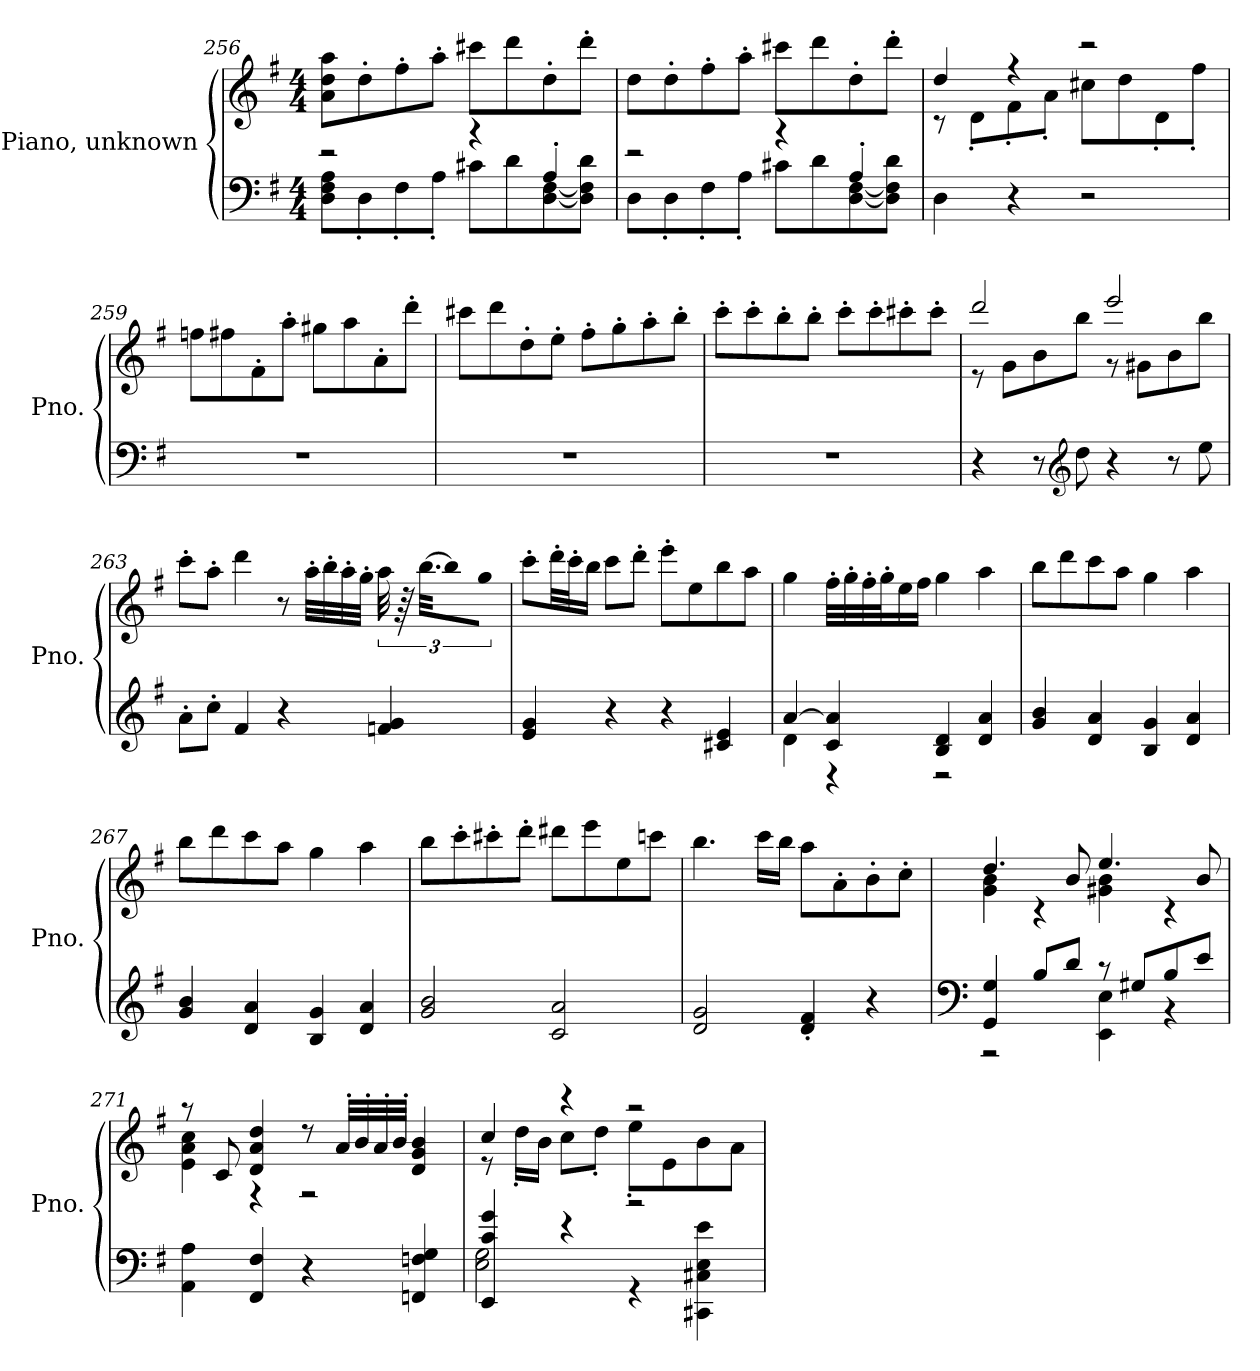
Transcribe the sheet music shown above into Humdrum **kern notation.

**kern	**kern
*part1	*part1
*staff2	*staff1
*I"Piano, unknown	*
*I'Pno.	*
*clefF4	*clefG2
*k[f#]	*k[f#]
*M4/4	*M4/4
=256	=256
*^	*
2r	8D\ 8F#\ 8A\L	8a\ 8dd\ 8aa\L
.	8D'\	8dd'\
.	8F#'\	8ff#'\
.	8A'\J	8aa'\J
4r	8c#X\L	8ccc#X\L
.	8d\	8ddd\
4A'/	[8D\ [8F#\	8dd'\
.	8D\] 8F#\] 8d\J	8ddd'\J
=257	=257	=257
2r	8D\L	8dd\L
.	8D'\	8dd'\
.	8F#'\	8ff#'\
.	8A'\J	8aa'\J
4r	8c#X\L	8ccc#X\L
.	8d\	8ddd\
4A'/	[8D\ [8F#\	8dd'\
.	8D\] 8F#\] 8d\J	8ddd'\J
*v	*v	*
!!LO:LB:g=z
=258	=258
*	*^
4D\	4dd/	8r
.	.	8d'\L
4r	4r	8f#'\
.	.	8a'\J
2r	2r	8cc#X\L
.	.	8dd\
.	.	8d'\
.	.	8ff#'\J
*	*v	*v
=259	=259
1r	8ffn\L
.	8ff#X\
.	8f#'\
.	8aa'\J
.	8gg#X\L
.	8aa\
.	8a'\
.	8ddd'\J
=260	=260
1r	8ccc#X\L
.	8ddd\
.	8dd'\
.	8ee'\J
.	8ff#'\L
.	8gg'\
.	8aa'\
.	8bb'\J
=261	=261
1r	8ccc'\L
.	8ccc'\
.	8bb'\
.	8bb'\J
.	8ccc'\L
.	8ccc'\
.	8ccc#X'\
.	8ccc#'\J
!!LO:LB:g=z
=262	=262
*	*^
4r	2ddd/	8r
.	.	8g\L
8r	.	8b\
*clefG2	*	*
8dd\	.	8bb\J
4r	2eee/	8r
.	.	8g#X\L
8r	.	8b\
8ee\	.	8bb\J
*	*v	*v
=263	=263
8a'\L	8ccc'\L
8cc'\J	8aa'\J
4f#/	4ddd\
4r	8r
.	32aa'\LLL
.	32bb'\
.	32aa'\
.	32gg'\JJJ
4fn/ 4g/	48aa\
.	96r
.	[48.bb\KLL
.	16bb\J]
.	8gg\J
=264	=264
4e/ 4g/	8ccc'\L
.	32ddd'\LL
.	32ccc'\J
.	16bb\JJ
4r	8ccc\L
.	8ddd'\J
4r	8eee'\L
.	8ee\
4c#X/ 4e/	8bb\
.	8aa\J
!!LO:LB:g=z
=265	=265
*^	*
[4a/	4d\	4gg\
4c/ 4a/]	4r	32ff#'\LLL
.	.	32gg'\
.	.	32ff#'\
.	.	32gg'\J
.	.	16ee\
.	.	16ff#\JJ
4B/ 4d/	2r	4gg\
4d/ 4a/	.	4aa\
*v	*v	*
=266	=266
4g/ 4b/	8bb\L
.	8ddd\
4d/ 4a/	8ccc\
.	8aa\J
4B/ 4g/	4gg\
4d/ 4a/	4aa\
=267	=267
4g/ 4b/	8bb\L
.	8ddd\
4d/ 4a/	8ccc\
.	8aa\J
4B/ 4g/	4gg\
4d/ 4a/	4aa\
=268	=268
2g/ 2b/	8bb\L
.	8ccc'\
.	8ccc#X'\
.	8ddd'\J
2c/ 2a/	8ddd#X\L
.	8eee\
.	8ee\
.	8cccn\J
!!LO:PB:g=z
=269	=269
2d/ 2g/	4.bb\
.	16ccc\LL
.	16bb\JJ
4d/' 4f#/'	8aa\L
.	8a'\
4r	8b'\
.	8cc'\J
=270	=270
*clefF4	*
*^	*^
4GG/ 4G/	2r	4.dd/	4g\ 4b\
8B/L	.	.	4r
8d/J	.	8b/	.
8r	4EE\ 4E\	4.ee/	4g#X\ 4b\
8G#X/L	.	.	.
8B/	4r	.	4r
8e/J	.	8b/	.
*v	*v	*	*
=271	=271	=271
4AA\ 4A\	8r	4e\ 4a\ 4cc\
.	8c/	.
4FF#/ 4F#/	4d/ 4a/ 4dd/	4r
4r	8r	2r
.	32a'/LLL	.
.	32b'/	.
.	32a'/	.
.	32b'/JJJ	.
4FFn/ 4Fn/ 4G/	4d/ 4g/ 4b/	.
=272	=272	=272
*^	*	*
4EE/ 4c/ 4g/	2E\ 2G\	4cc/	8r
.	.	.	16dd'\LL
.	.	.	16b\JJ
4r	.	4r	8cc\L
.	.	.	8dd'\J
2r	4r	2r	8ee'\L
.	.	.	8e\
.	4CC#X\ 4C#X\ 4E\ 4e\	.	8b\
.	.	.	8a\J
*v	*v	*	*
*	*v	*v
=	=
*-	*-
